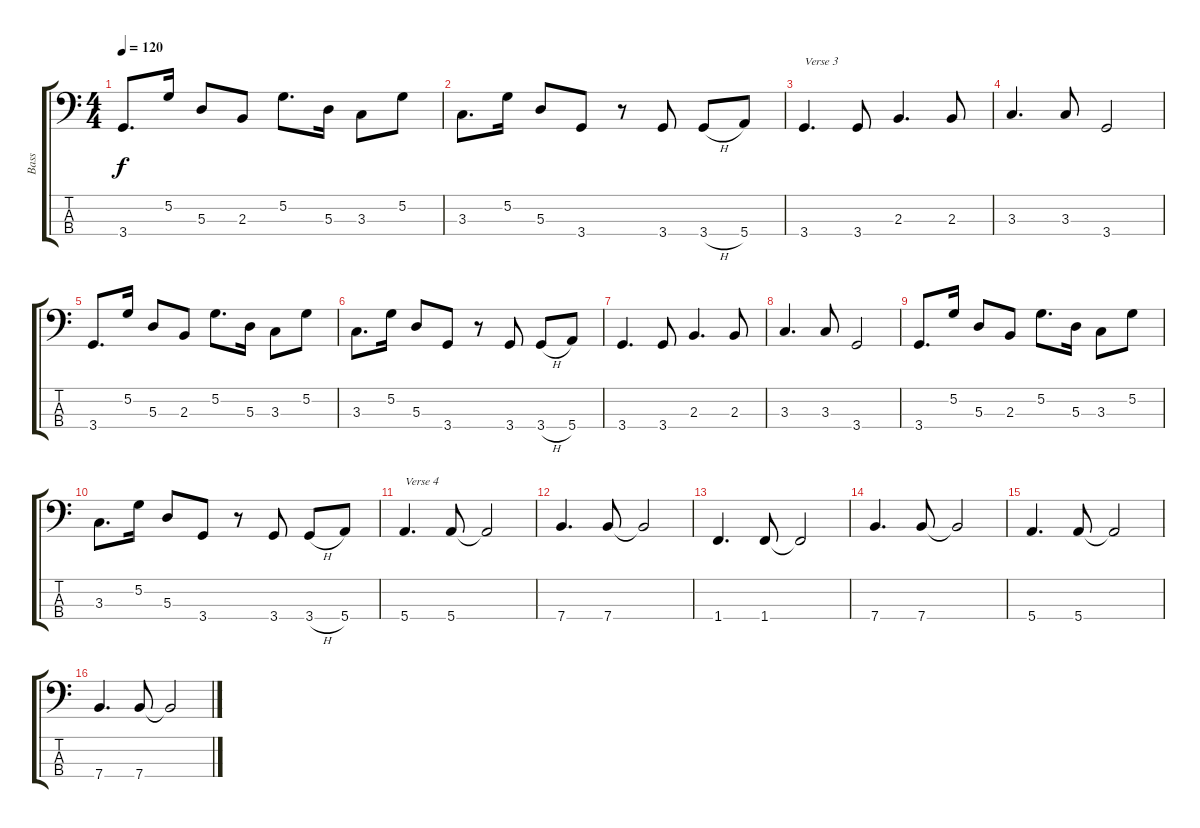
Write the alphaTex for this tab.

\track ("Bass" "Bass") {instrument electricbassfinger}
\staff {score tabs}
\tuning (G2 D2 A1 E1) {hide}
\ts (4 4)
\tempo 120
\clef f4
\ks c
3.4.8{d dy f} 5.2.16 5.3.8 2.3.8 5.2.8{d} 5.3.16 3.3.8 5.2.8 |
3.3.8{d} 5.2.16 5.3.8 3.4.8 r.8 3.4.8 3.4{h}.8 5.4.8 |
3.4.4{d txt "Verse 3"} 3.4.8 2.3.4{d} 2.3.8 |
3.3.4{d} 3.3.8 3.4.2 |
3.4.8{d} 5.2.16 5.3.8 2.3.8 5.2.8{d} 5.3.16 3.3.8 5.2.8 |
3.3.8{d} 5.2.16 5.3.8 3.4.8 r.8 3.4.8 3.4{h}.8 5.4.8 |
3.4.4{d} 3.4.8 2.3.4{d} 2.3.8 |
3.3.4{d} 3.3.8 3.4.2 |
3.4.8{d} 5.2.16 5.3.8 2.3.8 5.2.8{d} 5.3.16 3.3.8 5.2.8 |
3.3.8{d} 5.2.16 5.3.8 3.4.8 r.8 3.4.8 3.4{h}.8 5.4.8 |
5.4.4{d txt "Verse 4"} 5.4.8 5.4{t}.2 |
7.4.4{d} 7.4.8 7.4{t}.2 |
1.4.4{d} 1.4.8 1.4{t}.2 |
7.4.4{d} 7.4.8 7.4{t}.2 |
5.4.4{d} 5.4.8 5.4{t}.2 |
7.4.4{d} 7.4.8 7.4{t}.2
